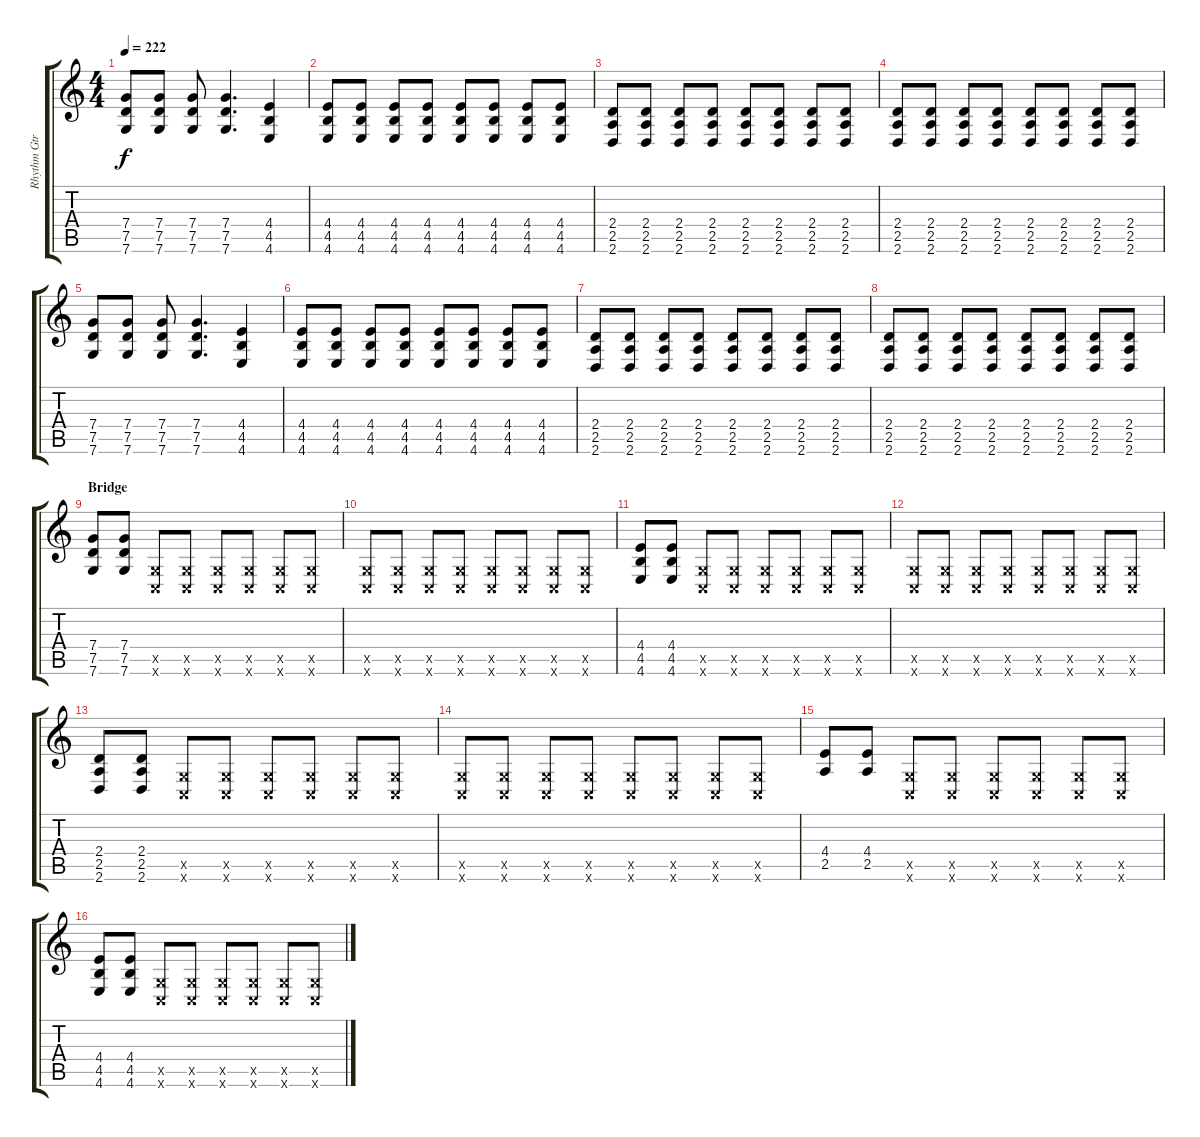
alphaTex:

\track ("Rhythm Gtr. Drop C" "Rhythm Gtr") {instrument distortionguitar}
\staff {score tabs}
\tuning (D4 A3 F3 C3 G2 C2) {hide}
\ts (4 4)
\tempo 222
\clef g2
\ks c
(7.4 7.5 7.6).8{dy f} (7.4 7.5 7.6).8 (7.4 7.5 7.6).8 (7.4 7.5 7.6).4{d} (4.4 4.5 4.6).4 |
(4.4 4.5 4.6).8 (4.4 4.5 4.6).8 (4.4 4.5 4.6).8 (4.4 4.5 4.6).8 (4.4 4.5 4.6).8 (4.4 4.5 4.6).8 (4.4 4.5 4.6).8 (4.4 4.5 4.6).8 |
(2.4 2.5 2.6).8 (2.4 2.5 2.6).8 (2.4 2.5 2.6).8 (2.4 2.5 2.6).8 (2.4 2.5 2.6).8 (2.4 2.5 2.6).8 (2.4 2.5 2.6).8 (2.4 2.5 2.6).8 |
(2.4 2.5 2.6).8 (2.4 2.5 2.6).8 (2.4 2.5 2.6).8 (2.4 2.5 2.6).8 (2.4 2.5 2.6).8 (2.4 2.5 2.6).8 (2.4 2.5 2.6).8 (2.4 2.5 2.6).8 |
(7.4 7.5 7.6).8 (7.4 7.5 7.6).8 (7.4 7.5 7.6).8 (7.4 7.5 7.6).4{d} (4.4 4.5 4.6).4 |
(4.4 4.5 4.6).8 (4.4 4.5 4.6).8 (4.4 4.5 4.6).8 (4.4 4.5 4.6).8 (4.4 4.5 4.6).8 (4.4 4.5 4.6).8 (4.4 4.5 4.6).8 (4.4 4.5 4.6).8 |
(2.4 2.5 2.6).8 (2.4 2.5 2.6).8 (2.4 2.5 2.6).8 (2.4 2.5 2.6).8 (2.4 2.5 2.6).8 (2.4 2.5 2.6).8 (2.4 2.5 2.6).8 (2.4 2.5 2.6).8 |
(2.4 2.5 2.6).8 (2.4 2.5 2.6).8 (2.4 2.5 2.6).8 (2.4 2.5 2.6).8 (2.4 2.5 2.6).8 (2.4 2.5 2.6).8 (2.4 2.5 2.6).8 (2.4 2.5 2.6).8 |
\section ("" "Bridge")
(7.4 7.5 7.6).8 (7.4 7.5 7.6).8 (0.5{x} 0.6{x}).8 (0.5{x} 0.6{x}).8 (0.5{x} 0.6{x}).8 (0.5{x} 0.6{x}).8 (0.5{x} 0.6{x}).8 (0.5{x} 0.6{x}).8 |
(0.5{x} 0.6{x}).8 (0.5{x} 0.6{x}).8 (0.5{x} 0.6{x}).8 (0.5{x} 0.6{x}).8 (0.5{x} 0.6{x}).8 (0.5{x} 0.6{x}).8 (0.5{x} 0.6{x}).8 (0.5{x} 0.6{x}).8 |
(4.4 4.5 4.6).8 (4.4 4.5 4.6).8 (0.5{x} 0.6{x}).8 (0.5{x} 0.6{x}).8 (0.5{x} 0.6{x}).8 (0.5{x} 0.6{x}).8 (0.5{x} 0.6{x}).8 (0.5{x} 0.6{x}).8 |
(0.5{x} 0.6{x}).8 (0.5{x} 0.6{x}).8 (0.5{x} 0.6{x}).8 (0.5{x} 0.6{x}).8 (0.5{x} 0.6{x}).8 (0.5{x} 0.6{x}).8 (0.5{x} 0.6{x}).8 (0.5{x} 0.6{x}).8 |
(2.4 2.5 2.6).8 (2.4 2.5 2.6).8 (0.5{x} 0.6{x}).8 (0.5{x} 0.6{x}).8 (0.5{x} 0.6{x}).8 (0.5{x} 0.6{x}).8 (0.5{x} 0.6{x}).8 (0.5{x} 0.6{x}).8 |
(0.5{x} 0.6{x}).8 (0.5{x} 0.6{x}).8 (0.5{x} 0.6{x}).8 (0.5{x} 0.6{x}).8 (0.5{x} 0.6{x}).8 (0.5{x} 0.6{x}).8 (0.5{x} 0.6{x}).8 (0.5{x} 0.6{x}).8 |
(4.4 2.5).8 (4.4 2.5).8 (0.5{x} 0.6{x}).8 (0.5{x} 0.6{x}).8 (0.5{x} 0.6{x}).8 (0.5{x} 0.6{x}).8 (0.5{x} 0.6{x}).8 (0.5{x} 0.6{x}).8 |
(4.4 4.5 4.6).8 (4.4 4.5 4.6).8 (0.5{x} 0.6{x}).8 (0.5{x} 0.6{x}).8 (0.5{x} 0.6{x}).8 (0.5{x} 0.6{x}).8 (0.5{x} 0.6{x}).8 (0.5{x} 0.6{x}).8
